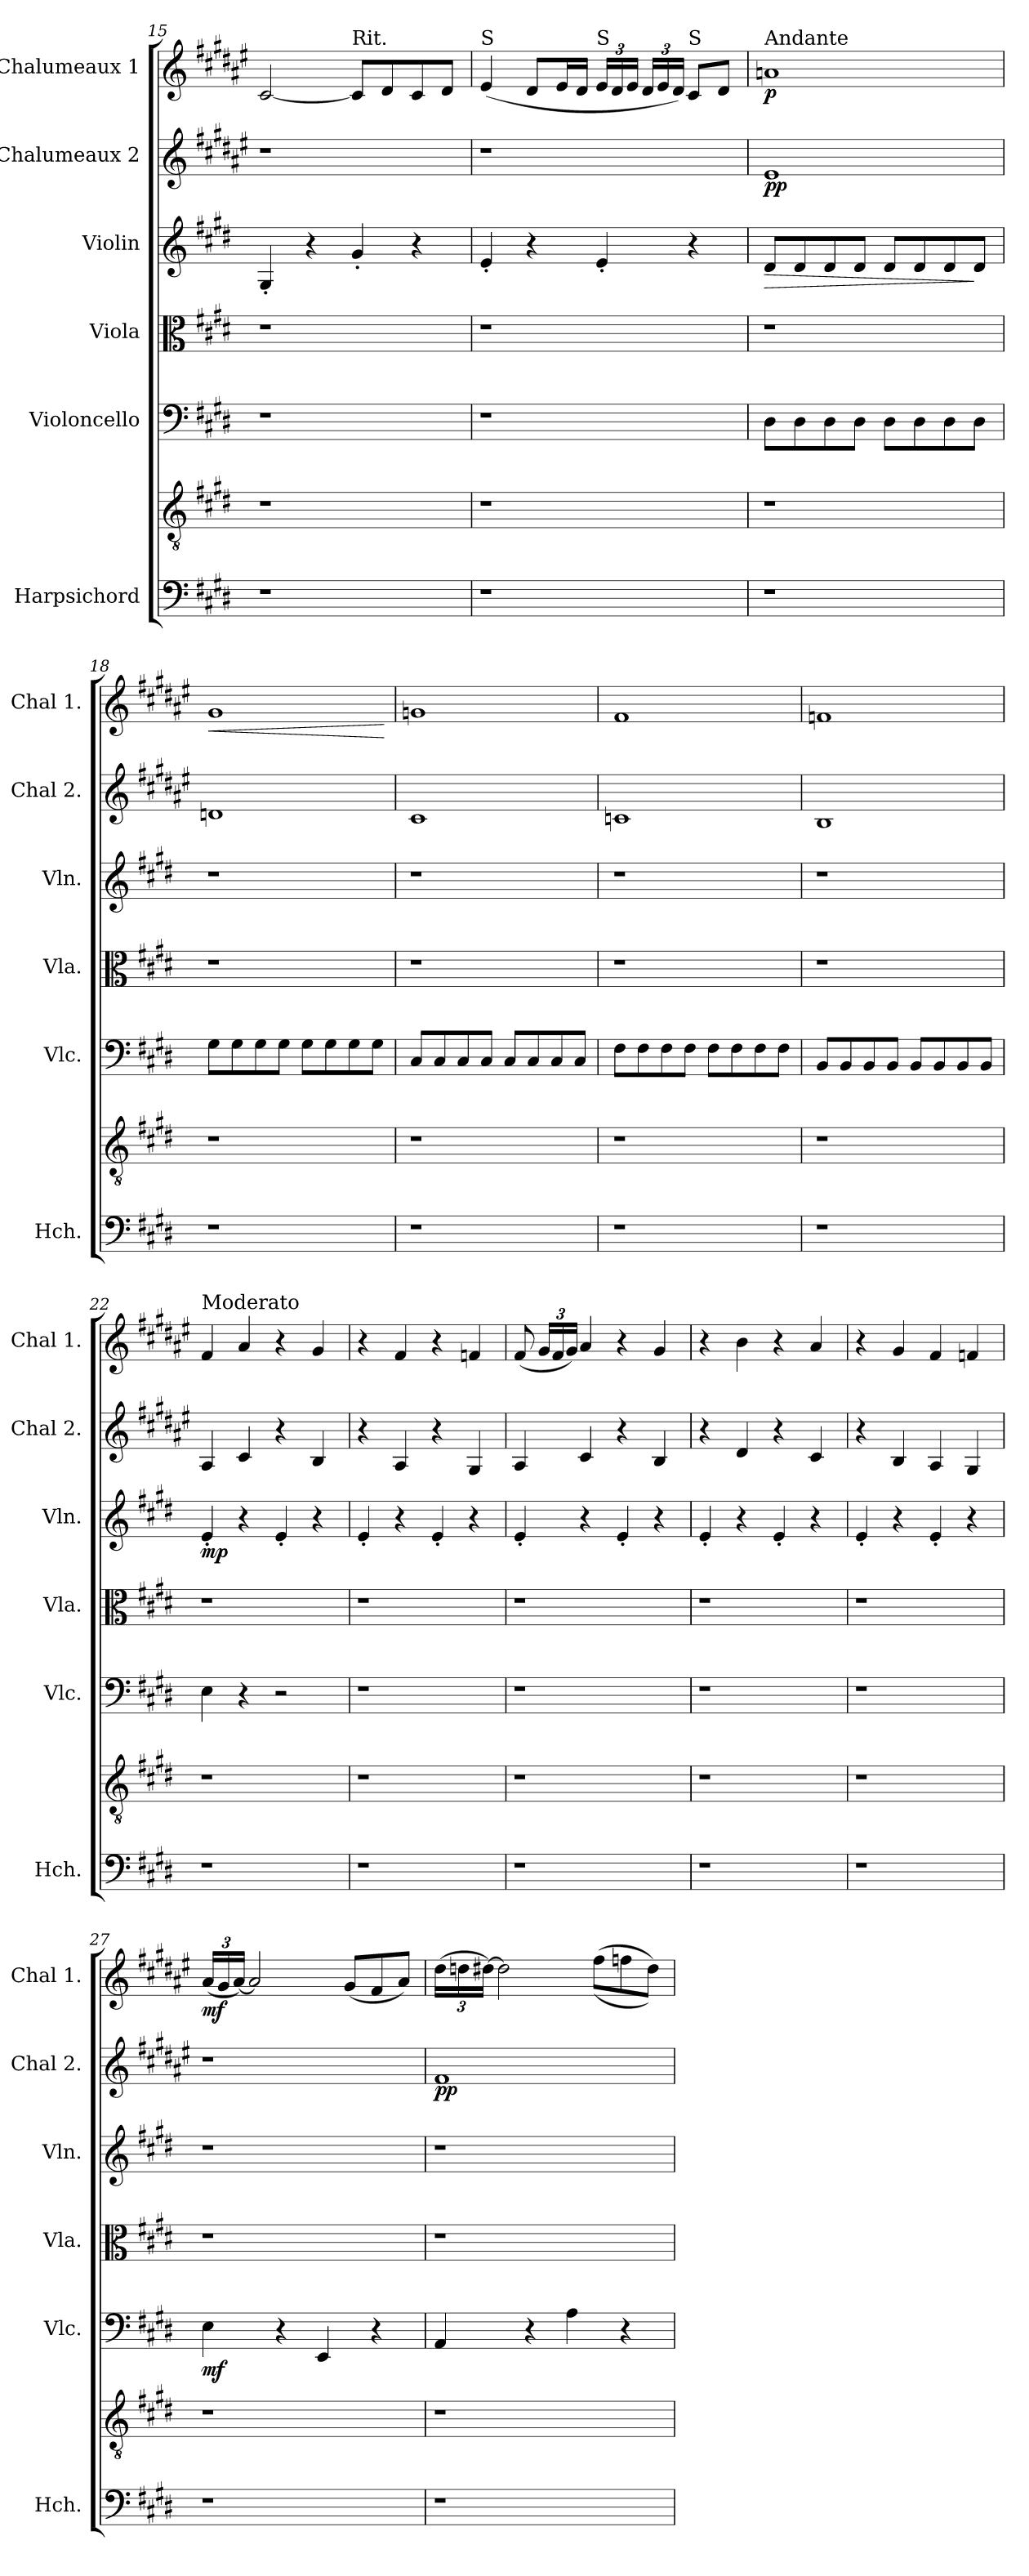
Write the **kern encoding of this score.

**kern	**kern	**kern	**dynam	**kern	**kern	**dynam	**kern	**dynam	**kern	**dynam
*part6	*part6	*part5	*part5	*part4	*part3	*part3	*part2	*part2	*part1	*part1
*staff7	*staff6	*staff5	*staff5	*staff4	*staff3	*staff3	*staff2	*staff2	*staff1	*staff1
*I"Harpsichord	*	*I"Violoncello	*	*I"Viola	*I"Violin	*	*I"Chalumeaux 2	*	*I"Chalumeaux 1	*
*I'Hch.	*	*I'Vlc.	*	*I'Vla.	*I'Vln.	*	*I'Chal 2.	*	*I'Chal 1.	*
*clefF4	*clefGv2	*clefF4	*	*clefC3	*clefG2	*	*clefG2	*	*clefG2	*
*	*	*	*	*	*	*	*ITrd1c2	*	*ITrd1c2	*
*k[f#c#g#d#]	*k[f#c#g#d#]	*k[f#c#g#d#]	*	*k[f#c#g#d#]	*k[f#c#g#d#]	*	*k[f#c#g#d#]	*	*k[f#c#g#d#]	*
*E:	*E:	*E:	*	*E:	*E:	*	*E:	*	*E:	*
=15	=15	=15	=15	=15	=15	=15	=15	=15	=15	=15
1r	1r	1r	.	1r	4G#'/	.	1r	.	[2B/	.
.	.	.	.	.	4r	.	.	.	.	.
!	!	!	!	!	!	!	!	!	!LO:TX:a:t=Rit.	!
.	.	.	.	.	4g#'/	.	.	.	8B/L]	.
.	.	.	.	.	.	.	.	.	8c#/	.
.	.	.	.	.	4r	.	.	.	8B/	.
.	.	.	.	.	.	.	.	.	8c#/J	.
=16	=16	=16	=16	=16	=16	=16	=16	=16	=16	=16
!	!	!	!	!	!	!	!	!	!LO:TX:a:t=S	!
1r	1r	1r	.	1r	4e'/	.	1r	.	(4d#/	.
.	.	.	.	.	4r	.	.	.	8c#/L	.
.	.	.	.	.	.	.	.	.	16d#/L	.
.	.	.	.	.	.	.	.	.	16c#/JJ	.
*	*	*	*	*	*	*	*	*	*Xbrackettup	*
!	!	!	!	!	!	!	!	!	!LO:TX:a:t=S	!
.	.	.	.	.	4e'/	.	.	.	24d#/LL	.
.	.	.	.	.	.	.	.	.	24c#/	.
.	.	.	.	.	.	.	.	.	24d#/JJ	.
.	.	.	.	.	.	.	.	.	24c#/LL	.
.	.	.	.	.	.	.	.	.	24d#/	.
.	.	.	.	.	.	.	.	.	24c#/JJ)	.
!	!	!	!	!	!	!	!	!	!LO:TX:a:t=S	!
.	.	.	.	.	4r	.	.	.	8B/L	.
.	.	.	.	.	.	.	.	.	8c#/J	.
!!LO:PB:g=z
=17	=17	=17	=17	=17	=17	=17	=17	=17	=17	=17
!	!	!	!	!	!	!	!	!	!LO:TX:a:t=Andante	!
!	!	!	!	!	!	!LO:HP:b	!	!LO:DY:b	!	!LO:DY:b
1r	1r	8D#\L	.	1r	8d#/L	>	1d#	pp	1gn	p
.	.	8D#\	.	.	8d#/	.	.	.	.	.
.	.	8D#\	.	.	8d#/	.	.	.	.	.
.	.	8D#\J	.	.	8d#/J	.	.	.	.	.
.	.	8D#\L	.	.	8d#/L	.	.	.	.	.
.	.	8D#\	.	.	8d#/	.	.	.	.	.
.	.	8D#\	.	.	8d#/	.	.	.	.	.
.	.	8D#\J	.	.	8d#/J	]	.	.	.	.
=18	=18	=18	=18	=18	=18	=18	=18	=18	=18	=18
!	!	!	!	!	!	!	!	!	!	!LO:HP:b
1r	1r	8G#\L	.	1r	1r	.	1cn	.	1f#	<
.	.	8G#\	.	.	.	.	.	.	.	.
.	.	8G#\	.	.	.	.	.	.	.	.
.	.	8G#\J	.	.	.	.	.	.	.	.
.	.	8G#\L	.	.	.	.	.	.	.	.
.	.	8G#\	.	.	.	.	.	.	.	.
.	.	8G#\	.	.	.	.	.	.	.	.
.	.	8G#\J	.	.	.	.	.	.	.	.
.	.	.	.	.	.	.	.	.	.	[
=19	=19	=19	=19	=19	=19	=19	=19	=19	=19	=19
1r	1r	8C#/L	.	1r	1r	.	1B	.	1fn	.
.	.	8C#/	.	.	.	.	.	.	.	.
.	.	8C#/	.	.	.	.	.	.	.	.
.	.	8C#/J	.	.	.	.	.	.	.	.
.	.	8C#/L	.	.	.	.	.	.	.	.
.	.	8C#/	.	.	.	.	.	.	.	.
.	.	8C#/	.	.	.	.	.	.	.	.
.	.	8C#/J	.	.	.	.	.	.	.	.
=20	=20	=20	=20	=20	=20	=20	=20	=20	=20	=20
1r	1r	8F#\L	.	1r	1r	.	1B-X	.	1e	.
.	.	8F#\	.	.	.	.	.	.	.	.
.	.	8F#\	.	.	.	.	.	.	.	.
.	.	8F#\J	.	.	.	.	.	.	.	.
.	.	8F#\L	.	.	.	.	.	.	.	.
.	.	8F#\	.	.	.	.	.	.	.	.
.	.	8F#\	.	.	.	.	.	.	.	.
.	.	8F#\J	.	.	.	.	.	.	.	.
!!LO:PB:g=z
=21	=21	=21	=21	=21	=21	=21	=21	=21	=21	=21
1r	1r	8BB/L	.	1r	1r	.	1A	.	1e-X	.
.	.	8BB/	.	.	.	.	.	.	.	.
.	.	8BB/	.	.	.	.	.	.	.	.
.	.	8BB/J	.	.	.	.	.	.	.	.
.	.	8BB/L	.	.	.	.	.	.	.	.
.	.	8BB/	.	.	.	.	.	.	.	.
.	.	8BB/	.	.	.	.	.	.	.	.
.	.	8BB/J	.	.	.	.	.	.	.	.
=22	=22	=22	=22	=22	=22	=22	=22	=22	=22	=22
!	!	!	!	!	!	!	!	!	!LO:TX:a:t=Moderato	!
!	!	!	!	!	!	!LO:DY:b	!	!	!	!
1r	1r	4E\	.	1r	4e'/	mp	4G#/	.	4e/	.
.	.	4r	.	.	4r	.	4B/	.	4g#/	.
.	.	2r	.	.	4e'/	.	4r	.	4r	.
.	.	.	.	.	4r	.	4A/	.	4f#/	.
=23	=23	=23	=23	=23	=23	=23	=23	=23	=23	=23
1r	1r	1r	.	1r	4e'/	.	4r	.	4r	.
.	.	.	.	.	4r	.	4G#/	.	4e/	.
.	.	.	.	.	4e'/	.	4r	.	4r	.
.	.	.	.	.	4r	.	4F#/	.	4e-X/	.
=24	=24	=24	=24	=24	=24	=24	=24	=24	=24	=24
1r	1r	1r	.	1r	4e'/	.	4G#/	.	(8e/	.
.	.	.	.	.	.	.	.	.	24f#/LL	.
.	.	.	.	.	.	.	.	.	24e/	.
.	.	.	.	.	.	.	.	.	24f#/JJ)	.
.	.	.	.	.	4r	.	4B/	.	4g#/	.
.	.	.	.	.	4e'/	.	4r	.	4r	.
.	.	.	.	.	4r	.	4A/	.	4f#/	.
=25	=25	=25	=25	=25	=25	=25	=25	=25	=25	=25
1r	1r	1r	.	1r	4e'/	.	4r	.	4r	.
.	.	.	.	.	4r	.	4c#/	.	4a\	.
.	.	.	.	.	4e'/	.	4r	.	4r	.
.	.	.	.	.	4r	.	4B/	.	4g#/	.
=26	=26	=26	=26	=26	=26	=26	=26	=26	=26	=26
1r	1r	1r	.	1r	4e'/	.	4r	.	4r	.
.	.	.	.	.	4r	.	4A/	.	4f#/	.
.	.	.	.	.	4e'/	.	4G#/	.	4e/	.
.	.	.	.	.	4r	.	4F#/	.	4e-X/	.
!!LO:PB:g=z
=27	=27	=27	=27	=27	=27	=27	=27	=27	=27	=27
!	!	!	!LO:DY:b	!	!	!	!	!	!	!LO:DY:b
1r	1r	4E\	mf	1r	1r	.	1r	.	(24g#/LL	mf
.	.	.	.	.	.	.	.	.	24f#/	.
.	.	.	.	.	.	.	.	.	[24g#/JJ)	.
.	.	.	.	.	.	.	.	.	2g#/]	.
.	.	4r	.	.	.	.	.	.	.	.
.	.	4EE/	.	.	.	.	.	.	.	.
.	.	.	.	.	.	.	.	.	(8f#/L	.
.	.	4r	.	.	.	.	.	.	8e/	.
.	.	.	.	.	.	.	.	.	8g#/J)	.
=28	=28	=28	=28	=28	=28	=28	=28	=28	=28	=28
!	!	!	!	!	!	!	!	!LO:DY:b	!	!
1r	1r	4AA/	.	1r	1r	.	1e	pp	(24cc#\LL	.
.	.	.	.	.	.	.	.	.	24ccn\	.
.	.	.	.	.	.	.	.	.	[24cc#X\JJ)	.
.	.	.	.	.	.	.	.	.	2cc#\]	.
.	.	4r	.	.	.	.	.	.	.	.
.	.	4A\	.	.	.	.	.	.	.	.
.	.	.	.	.	.	.	.	.	((8ee\L	.
.	.	4r	.	.	.	.	.	.	8ee-X\	.
.	.	.	.	.	.	.	.	.	8cc#\J))	.
=	=	=	=	=	=	=	=	=	=	=
*-	*-	*-	*-	*-	*-	*-	*-	*-	*-	*-
